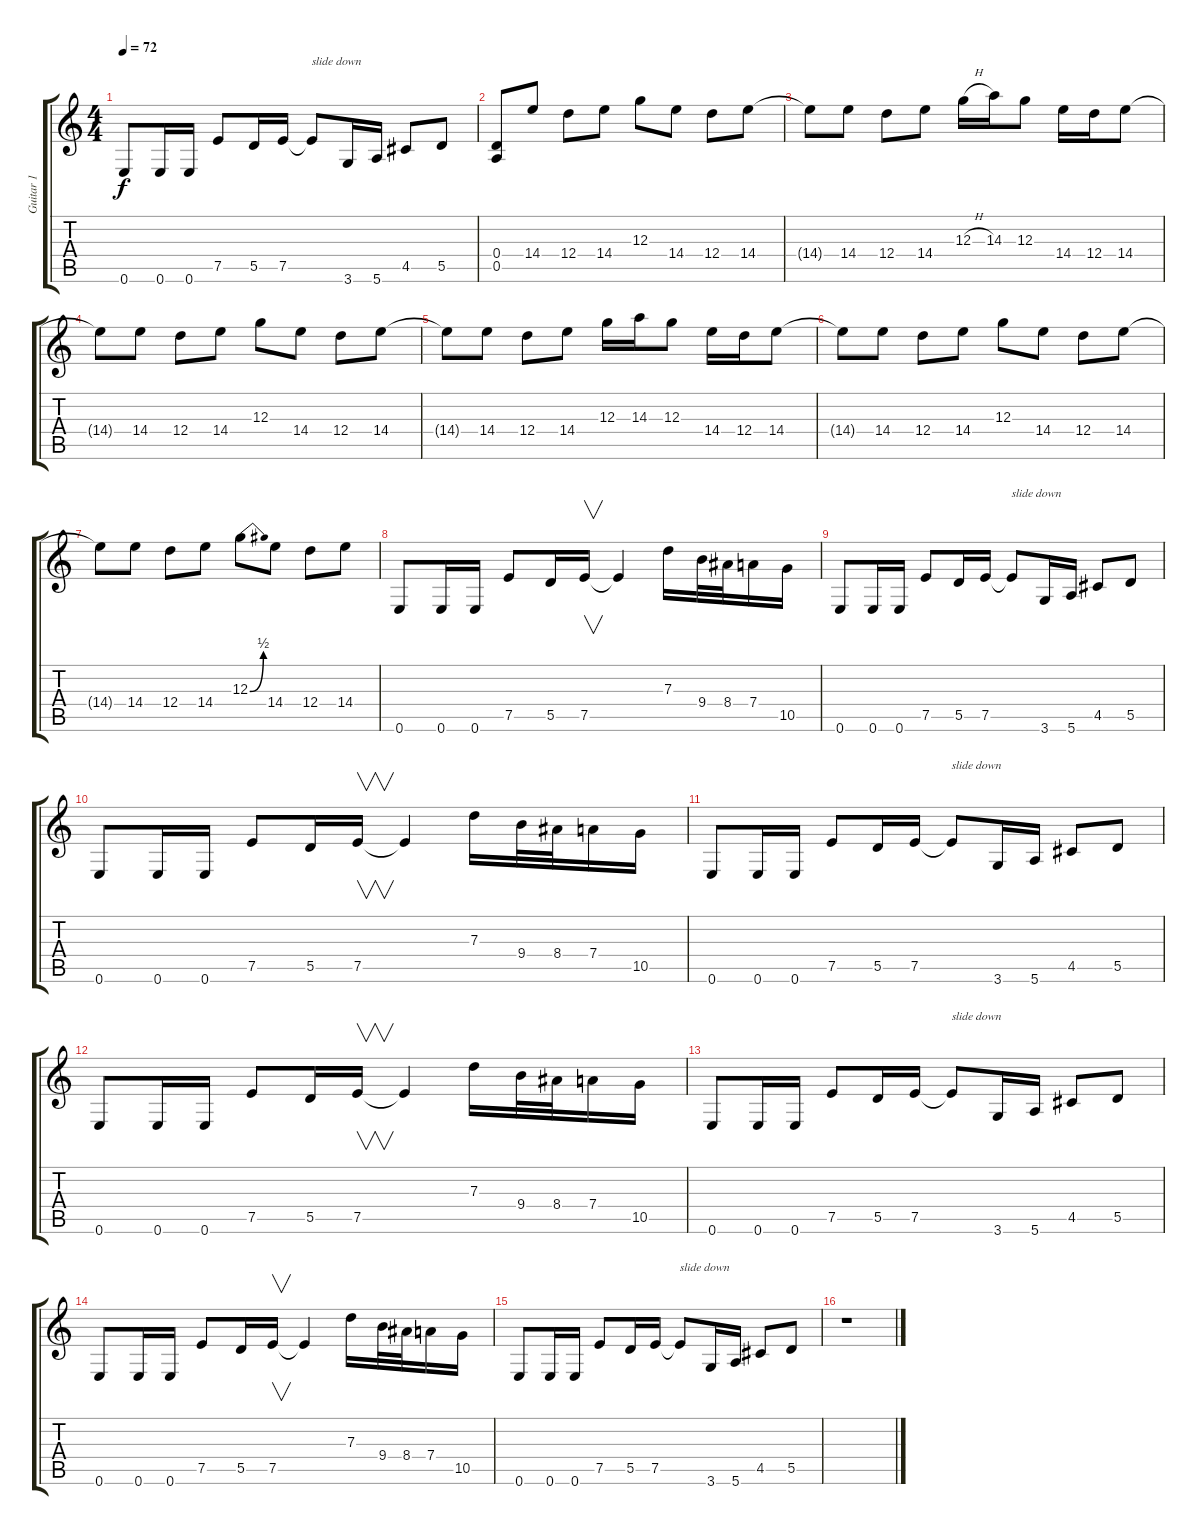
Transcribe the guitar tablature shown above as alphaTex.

\track ("Guitar 1" "Guitar 1") {instrument distortionguitar}
\staff {score tabs}
\tuning (E4 B3 G3 D3 A2 E2) {hide}
\ts (4 4)
\tempo 72
\clef g2
\ks c
0.6.8{dy f} 0.6.16 0.6.16 7.5.8 5.5.16 7.5.16 7.5{t}.8{txt "slide down"} 3.6.16 5.6.16 4.5.8 5.5.8 |
(0.4 0.5).8 14.4.8 12.4.8 14.4.8 12.3.8 14.4.8 12.4.8 14.4.8 |
14.4{t}.8 14.4.8 12.4.8 14.4.8 12.3{h}.16 14.3.16 12.3.8 14.4.16 12.4.16 14.4.8 |
14.4{t}.8 14.4.8 12.4.8 14.4.8 12.3.8 14.4.8 12.4.8 14.4.8 |
14.4{t}.8 14.4.8 12.4.8 14.4.8 12.3.16 14.3.16 12.3.8 14.4.16 12.4.16 14.4.8 |
14.4{t}.8 14.4.8 12.4.8 14.4.8 12.3.8 14.4.8 12.4.8 14.4.8 |
14.4{t}.8 14.4.8 12.4.8 14.4.8 12.3{be (bend 0 0 60 2)}.8 14.4.8 12.4.8 14.4.8 |
0.6.8 0.6.16 0.6.16 7.5.8 5.5.16 7.5.16{v} 7.5{t}.4 7.3.16 9.4.32 8.4.32 7.4.16 10.5.16 |
0.6.8 0.6.16 0.6.16 7.5.8 5.5.16 7.5.16 7.5{t}.8{txt "slide down"} 3.6.16 5.6.16 4.5.8 5.5.8 |
0.6.8 0.6.16 0.6.16 7.5.8 5.5.16 7.5.16{v} 7.5{t}.4 7.3.16 9.4.32 8.4.32 7.4.16 10.5.16 |
0.6.8 0.6.16 0.6.16 7.5.8 5.5.16 7.5.16 7.5{t}.8{txt "slide down"} 3.6.16 5.6.16 4.5.8 5.5.8 |
0.6.8 0.6.16 0.6.16 7.5.8 5.5.16 7.5.16{v} 7.5{t}.4 7.3.16 9.4.32 8.4.32 7.4.16 10.5.16 |
0.6.8 0.6.16 0.6.16 7.5.8 5.5.16 7.5.16 7.5{t}.8{txt "slide down"} 3.6.16 5.6.16 4.5.8 5.5.8 |
0.6.8 0.6.16 0.6.16 7.5.8 5.5.16 7.5.16{v} 7.5{t}.4 7.3.16 9.4.32 8.4.32 7.4.16 10.5.16 |
0.6.8 0.6.16 0.6.16 7.5.8 5.5.16 7.5.16 7.5{t}.8{txt "slide down"} 3.6.16 5.6.16 4.5.8 5.5.8 |
r.1
